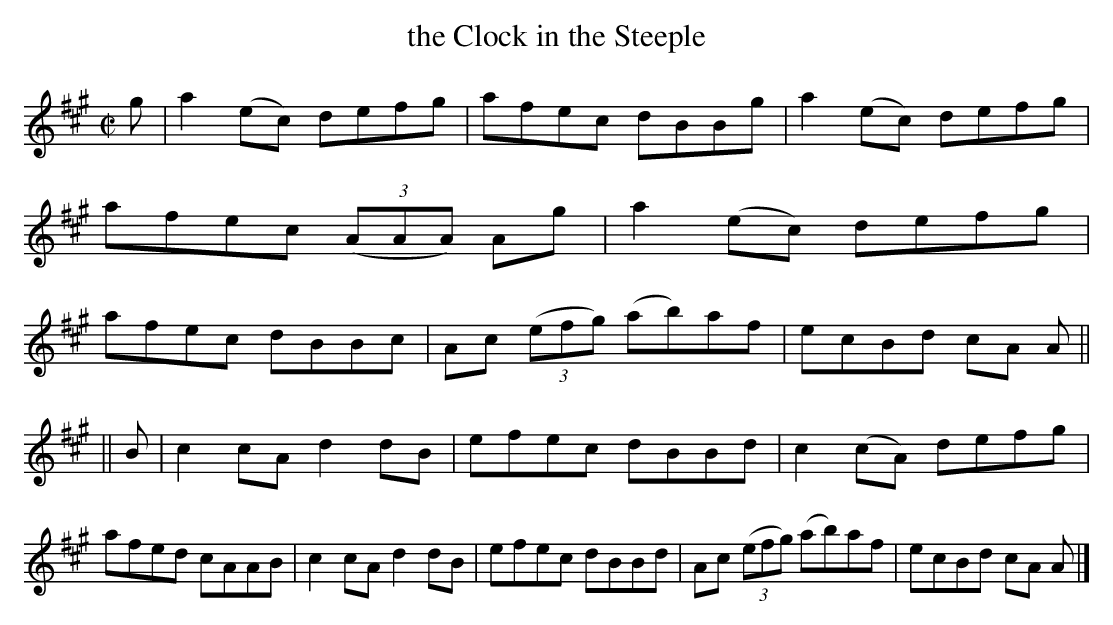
X:1
T:the Clock in the Steeple
M:C|
L:1/8
K:A
g |\
a2(ec) defg | afec dBBg | a2(ec) defg | afec (3(AAA) Ag |\
a2(ec) defg | afec dBBc | Ac (3(efg) (ab)af | ecBd cA A ||
|| B |\
c2cA d2dB | efec dBBd | c2(cA) defg | afed cAAB |\
c2cA d2dB | efec dBBd | Ac (3(efg) (ab)af | ecBd cA A |]
